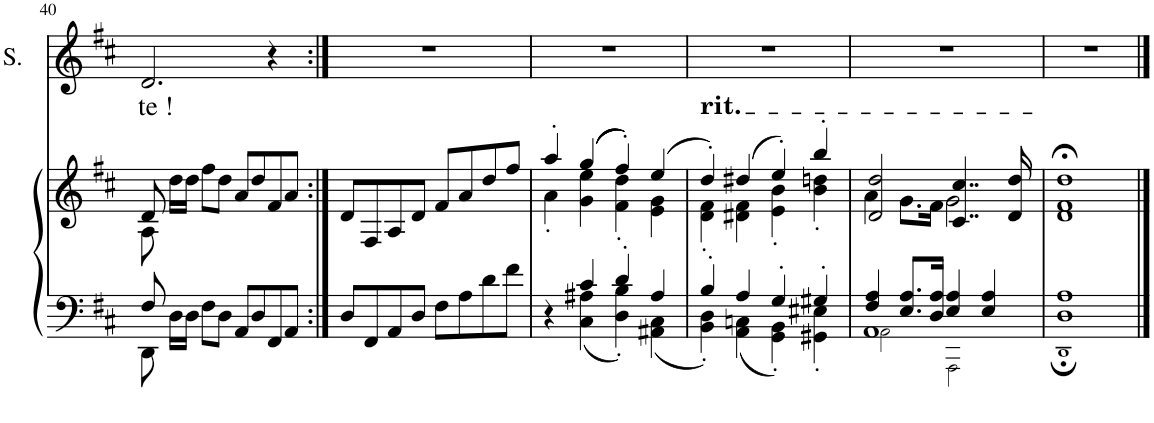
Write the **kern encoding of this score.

**kern	**kern	**kern	**text
*part2	*part2	*part1	*part1
*staff3	*staff2	*staff1	*staff1
*I"Organo	*	*I"Soprano	*
*	*	*I'S.	*
!!LO:PB:g=z
*clefF4	*clefG2	*clefG2	*
*k[f#c#]	*k[f#c#]	*k[f#c#]	*
*M4/4	*M4/4	*M4/4	*
*met(c)	*met(c)	*met(c)	*
=40	=40	=40	=40
*^	*^	*	*
!	!	!	!	!	!LO:LY:b
8F#/	8DD\	8d/	8A\	2.d/	te !
16D\LL	2..ryy	16dd\LL	2..ryy	.	.
16D\JJ	.	16dd\JJ	.	.	.
8F#\L	.	8ff#\L	.	.	.
8D\J	.	8dd\J	.	.	.
8AA/L	.	8a/L	.	.	.
8D/	.	8dd/	.	.	.
8FF#/	.	8f#/	.	4r	.
8AA/J	.	8a/J	.	.	.
*v	*v	*	*	*	*
*	*v	*v	*	*
=41:|!	=41:|!	=41:|!	=41:|!
8D/L	8d/L	1r	.
8FF#/	8F#/	.	.
8AA/	8A/	.	.
8D/J	8d/J	.	.
8F#\L	8f#/L	.	.
8A\	8a/	.	.
8d\	8dd/	.	.
8f#\J	8ff#/J	.	.
=42	=42	=42	=42
*^	*^	*	*
4r	4ryy	4aa'/	4a'\	1r	.
4c#/	4C#\ 4A#X\	(((4gg/	4g\ 4ee\	.	.
4d'/	4D\' 4B\'	4ff#'/)))	4f#\' 4dd\'	.	.
4A#/	4AA#X\ 4C#\	(4ee/	4e\ 4g\	.	.
=43	=43	=43	=43	=43	=43
!	!	!	!	!LO:TX:b:t=rit.	!
4B'/	4BB\' 4D\'	4dd'/)	4d\' 4f#\'	1r	.
4A/	4AA\ 4Cn\	(4dd#X/	4d#X\ 4f#\	.	.
4G'/	4GG\' 4BB\'	4ee'/)	4e\' 4b\'	.	.
4G#X'/	4GG#X\' 4E#X\'	4bb'/	4b\' 4ddn\'	.	.
=44	=44	=44	=44	=44	=44
*	*^	*	*	*	*
4F#/ 4A/	1AA	2AA!\	2d/ 2dd/	4a\	1r	.
8.E/ 8.A/L	.	.	.	8.g\L	.	.
16D/ 16A/Jk	.	.	.	16f#\Jk	.	.
4E/ 4A/	.	2AAA!\	4..c#/ 4..cc#/	2g\	.	.
4E/ 4A/	.	.	.	.	.	.
.	.	.	16d/ 16dd/	.	.	.
*	*v	*v	*	*	*	*
=45	=45	=45	=45	=45	=45
1D 1A	1DD;!	1dd;<	1d 1f#	1r	.
*v	*v	*	*	*	*
*	*v	*v	*	*
==	==	==	==
*-	*-	*-	*-
